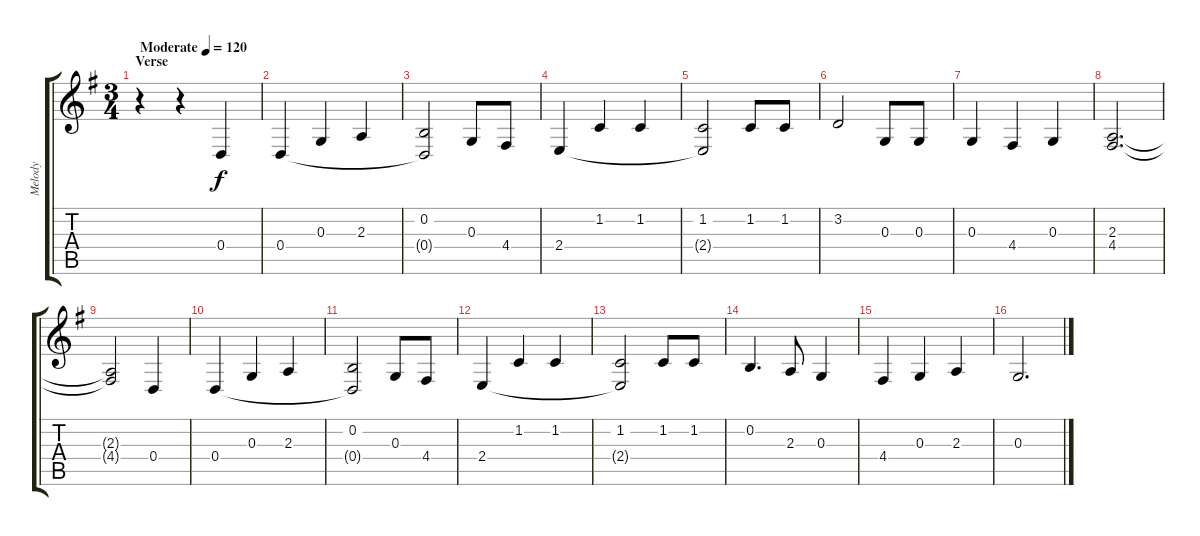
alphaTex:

\track ("Melody" "Melody") {instrument acousticgrandpiano}
\staff {score tabs}
\tuning (E4 B3 G3 D3 A2 E2) {hide}
\ts (3 4)
\section ("" "Verse")
\tempo (120 "Moderate")
\clef g2
\ks g
r.4{dy f instrument acousticgrandpiano} r.4 0.4.4 |
0.4.4 0.3.4 2.3.4 |
(0.2 0.4{t}).2 0.3.8 4.4.8 |
2.4.4 1.2.4 1.2.4 |
(1.2 2.4{t}).2 1.2.8 1.2.8 |
3.2.2 0.3.8 0.3.8 |
0.3.4 4.4.4 0.3.4 |
(2.3 4.4).2{d} |
(2.3{t} 4.4{t}).2 0.4.4 |
0.4.4 0.3.4 2.3.4 |
(0.2 0.4{t}).2 0.3.8 4.4.8 |
2.4.4 1.2.4 1.2.4 |
(1.2 2.4{t}).2 1.2.8 1.2.8 |
0.2.4{d} 2.3.8 0.3.4 |
4.4.4 0.3.4 2.3.4 |
0.3.2{d}
